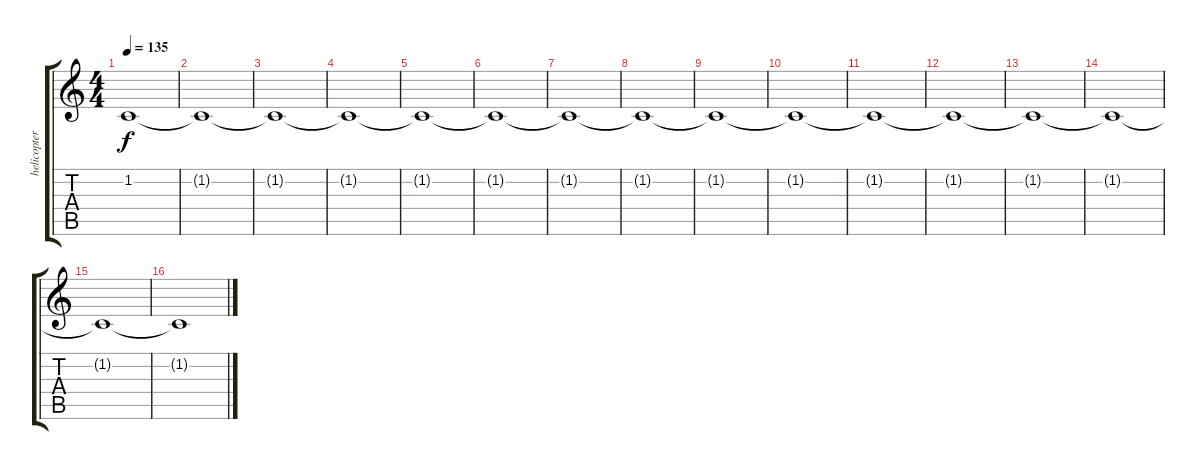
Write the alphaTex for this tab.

\track ("helicoptere" "helicopter") {instrument helicopter}
\staff {score tabs}
\tuning (E4 B3 G3 D3 A2 E2) {hide}
\ts (4 4)
\tempo 135
\clef g2
\ks c
1.2{t}.1{dy f} |
1.2{t}.1 |
1.2{t}.1 |
1.2{t}.1 |
1.2{t}.1 |
1.2{t}.1 |
1.2{t}.1 |
1.2{t}.1 |
1.2{t}.1 |
1.2{t}.1 |
1.2{t}.1 |
1.2{t}.1 |
1.2{t}.1 |
1.2{t}.1 |
1.2{t}.1 |
1.2{t}.1
